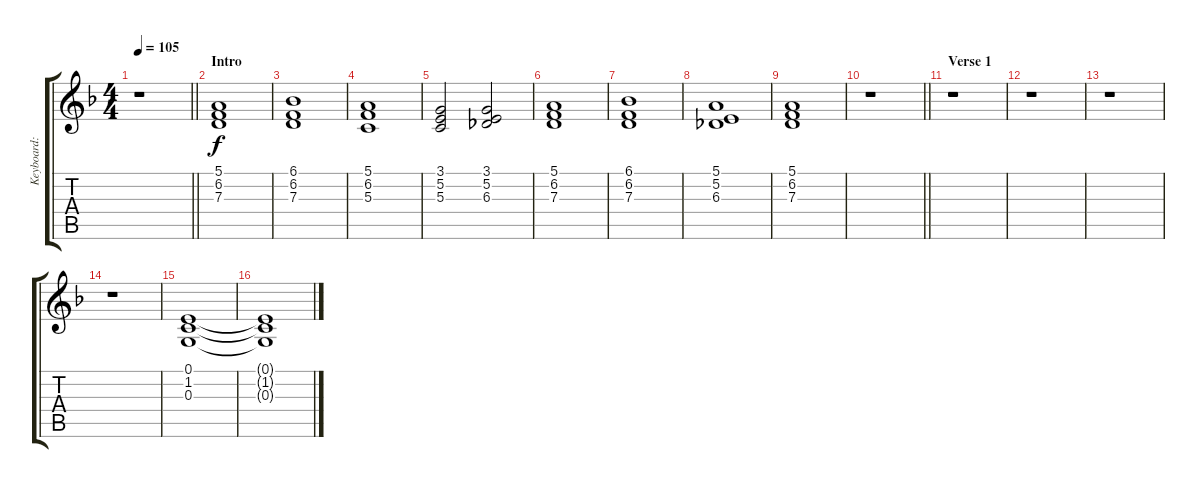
\track ("Keyboard: Patrik Västilä" "Keyboard: ") {instrument choiraahs}
\staff {score tabs}
\tuning (E4 B3 G3 D3 A2 E2) {hide}
\ts (4 4)
\tempo 105
\clef g2
\barLineRight lightlight
\ks dminor
r.1{dy f instrument choiraahs} |
\section ("" "Intro")
(5.1 6.2 7.3).1 |
(6.1 6.2 7.3).1 |
(5.1 6.2 5.3).1 |
(3.1 5.2 5.3).2 (3.1 5.2 6.3).2 |
(5.1 6.2 7.3).1 |
(6.1 6.2 7.3).1 |
(5.1 5.2 6.3).1 |
(5.1 6.2 7.3).1 |
\barLineRight lightlight
r.1 |
\section ("" "Verse 1")
r.1 |
r.1 |
r.1 |
r.1 |
(0.1 1.2 0.3).1 |
(0.1{t} 1.2{t} 0.3{t}).1
